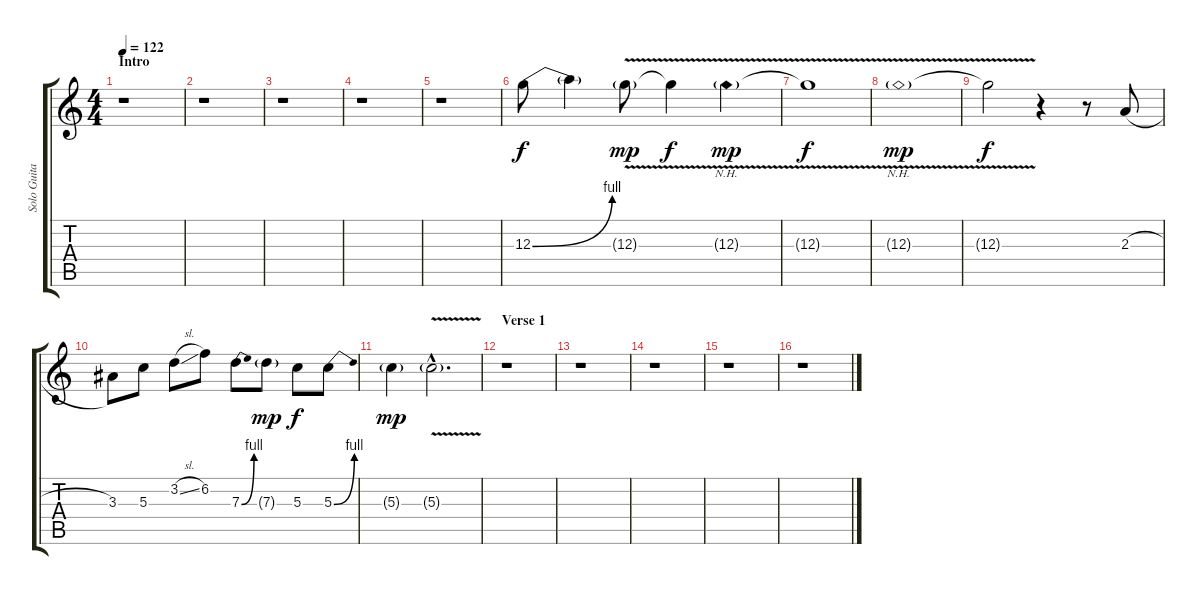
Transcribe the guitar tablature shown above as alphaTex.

\track ("Solo Guitar" "Solo Guita") {instrument distortionguitar}
\staff {score tabs}
\tuning (E4 B3 G3 D3 A2 E2) {hide}
\ts (4 4)
\section ("" "Intro")
\tempo 122
\clef g2
\ks c
r.1{dy f instrument distortionguitar} |
r.1 |
r.1 |
r.1 |
r.1 |
12.3{be (bend 0 0 60 4)}.8 12.3{t}.4 12.3{v g}.8{dy mp} 12.3{t}.4{dy f} 12.3{nh v g}.4{dy mp} |
12.3{t}.1{dy f} |
12.3{nh v g}.1{dy mp} |
12.3{t}.2{dy f} r.4 r.8 2.3{h}.8 |
3.3.8 5.3.8 3.2{sl}.8 6.2.8 7.3{be (bend 0 0 60 4)}.8 7.3{g}.8{dy mp} 5.3.8{dy f} 5.3{be (bend 0 0 60 4)}.8 |
5.3{g}.4{dy mp} 5.3{v g hac}.2{d} |
\section ("" "Verse 1")
r.1 |
r.1 |
r.1 |
r.1 |
r.1
